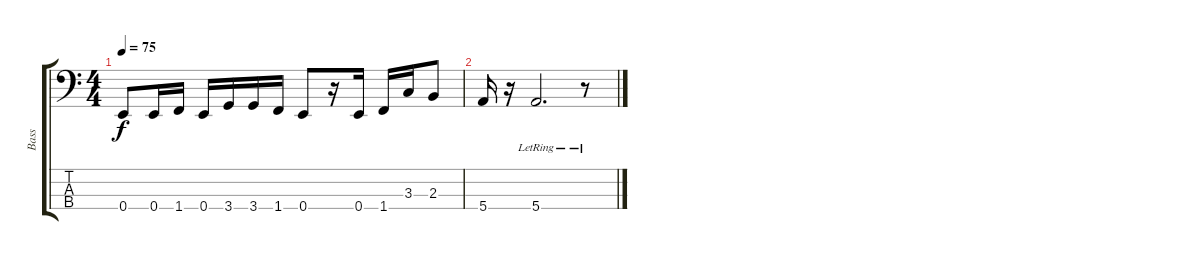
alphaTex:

\track ("Bass" "Bass") {instrument electricbassfinger}
\staff {score tabs}
\tuning (G2 D2 A1 E1) {hide}
\ts (4 4)
\tempo 75
\clef f4
\ks c
0.4.8{dy f} 0.4.16 1.4.16 0.4.16 3.4.16 3.4.16 1.4.16 0.4.8 r.16 0.4.16 1.4.16 3.3.16 2.3.8 |
5.4.16 r.16 5.4{lr}.2{d} r.8
